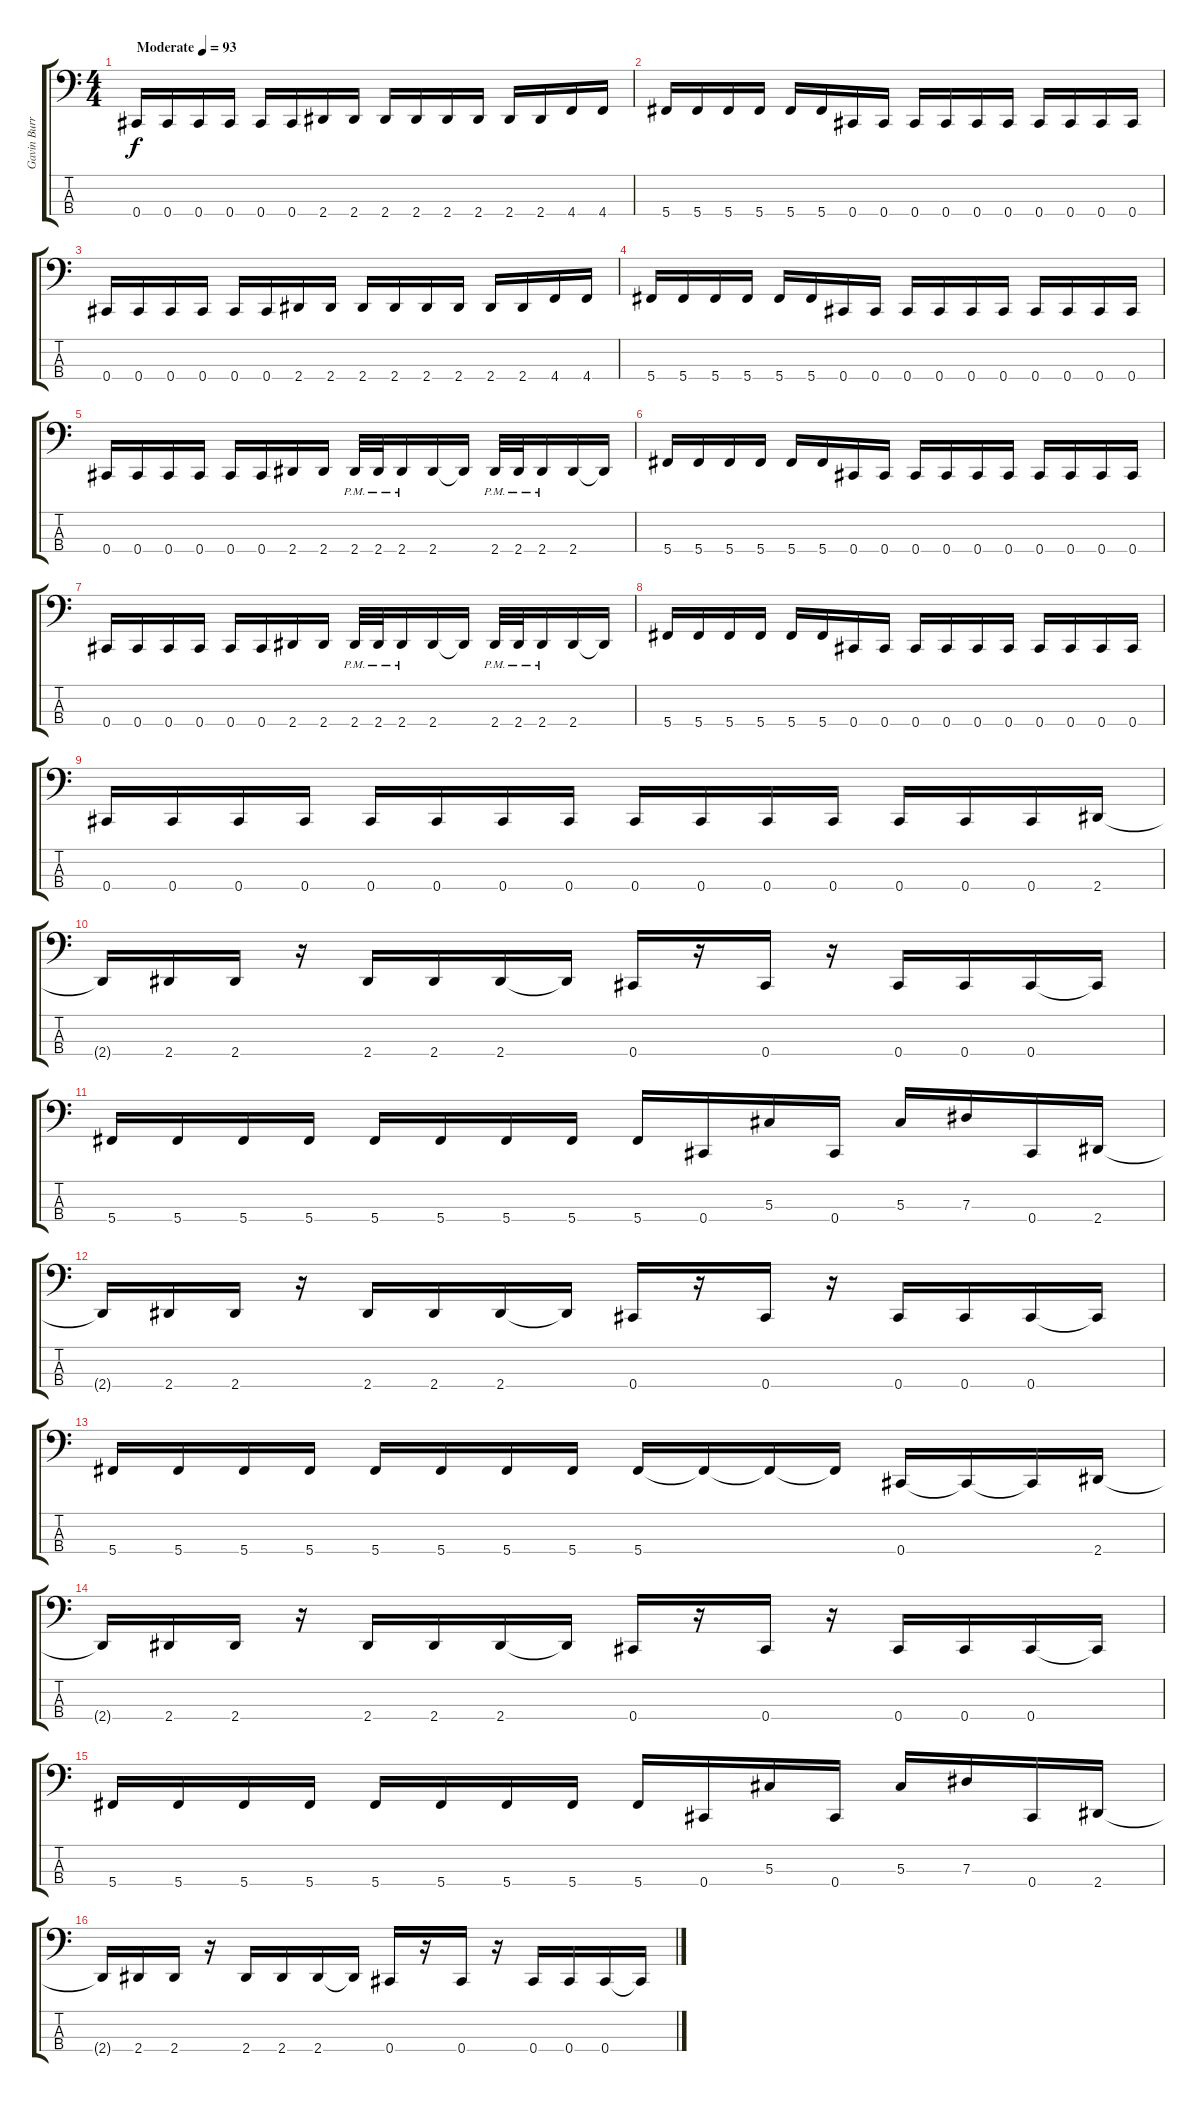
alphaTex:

\track ("Gavin Burrough" "Gavin Burr") {instrument electricbassfinger}
\staff {score tabs}
\tuning (Gb2 Db2 Ab1 Db1) {hide}
\ts (4 4)
\tempo (93 "Moderate")
\clef f4
\ks c
0.4.16{dy f instrument electricbassfinger} 0.4.16 0.4.16 0.4.16 0.4.16 0.4.16 2.4.16 2.4.16 2.4.16 2.4.16 2.4.16 2.4.16 2.4.16 2.4.16 4.4.16 4.4.16 |
5.4.16 5.4.16 5.4.16 5.4.16 5.4.16 5.4.16 0.4.16 0.4.16 0.4.16 0.4.16 0.4.16 0.4.16 0.4.16 0.4.16 0.4.16 0.4.16 |
0.4.16 0.4.16 0.4.16 0.4.16 0.4.16 0.4.16 2.4.16 2.4.16 2.4.16 2.4.16 2.4.16 2.4.16 2.4.16 2.4.16 4.4.16 4.4.16 |
5.4.16 5.4.16 5.4.16 5.4.16 5.4.16 5.4.16 0.4.16 0.4.16 0.4.16 0.4.16 0.4.16 0.4.16 0.4.16 0.4.16 0.4.16 0.4.16 |
0.4.16 0.4.16 0.4.16 0.4.16 0.4.16 0.4.16 2.4.16 2.4.16 2.4{pm}.32 2.4{pm}.32 2.4{pm}.16 2.4.16 2.4{t}.16 2.4{pm}.32 2.4{pm}.32 2.4{pm}.16 2.4.16 2.4{t}.16 |
5.4.16 5.4.16 5.4.16 5.4.16 5.4.16 5.4.16 0.4.16 0.4.16 0.4.16 0.4.16 0.4.16 0.4.16 0.4.16 0.4.16 0.4.16 0.4.16 |
0.4.16 0.4.16 0.4.16 0.4.16 0.4.16 0.4.16 2.4.16 2.4.16 2.4{pm}.32 2.4{pm}.32 2.4{pm}.16 2.4.16 2.4{t}.16 2.4{pm}.32 2.4{pm}.32 2.4{pm}.16 2.4.16 2.4{t}.16 |
5.4.16 5.4.16 5.4.16 5.4.16 5.4.16 5.4.16 0.4.16 0.4.16 0.4.16 0.4.16 0.4.16 0.4.16 0.4.16 0.4.16 0.4.16 0.4.16 |
0.4.16 0.4.16 0.4.16 0.4.16 0.4.16 0.4.16 0.4.16 0.4.16 0.4.16 0.4.16 0.4.16 0.4.16 0.4.16 0.4.16 0.4.16 2.4.16 |
2.4{t}.16 2.4.16 2.4.16 r.16 2.4.16 2.4.16 2.4.16 2.4{t}.16 0.4.16 r.16 0.4.16 r.16 0.4.16 0.4.16 0.4.16 0.4{t}.16 |
5.4.16 5.4.16 5.4.16 5.4.16 5.4.16 5.4.16 5.4.16 5.4.16 5.4.16 0.4.16 5.3.16 0.4.16 5.3.16 7.3.16 0.4.16 2.4.16 |
2.4{t}.16 2.4.16 2.4.16 r.16 2.4.16 2.4.16 2.4.16 2.4{t}.16 0.4.16 r.16 0.4.16 r.16 0.4.16 0.4.16 0.4.16 0.4{t}.16 |
5.4.16 5.4.16 5.4.16 5.4.16 5.4.16 5.4.16 5.4.16 5.4.16 5.4.16 5.4{t}.16 5.4{t}.16 5.4{t}.16 0.4.16 0.4{t}.16 0.4{t}.16 2.4.16 |
2.4{t}.16 2.4.16 2.4.16 r.16 2.4.16 2.4.16 2.4.16 2.4{t}.16 0.4.16 r.16 0.4.16 r.16 0.4.16 0.4.16 0.4.16 0.4{t}.16 |
5.4.16 5.4.16 5.4.16 5.4.16 5.4.16 5.4.16 5.4.16 5.4.16 5.4.16 0.4.16 5.3.16 0.4.16 5.3.16 7.3.16 0.4.16 2.4.16 |
2.4{t}.16 2.4.16 2.4.16 r.16 2.4.16 2.4.16 2.4.16 2.4{t}.16 0.4.16 r.16 0.4.16 r.16 0.4.16 0.4.16 0.4.16 0.4{t}.16
